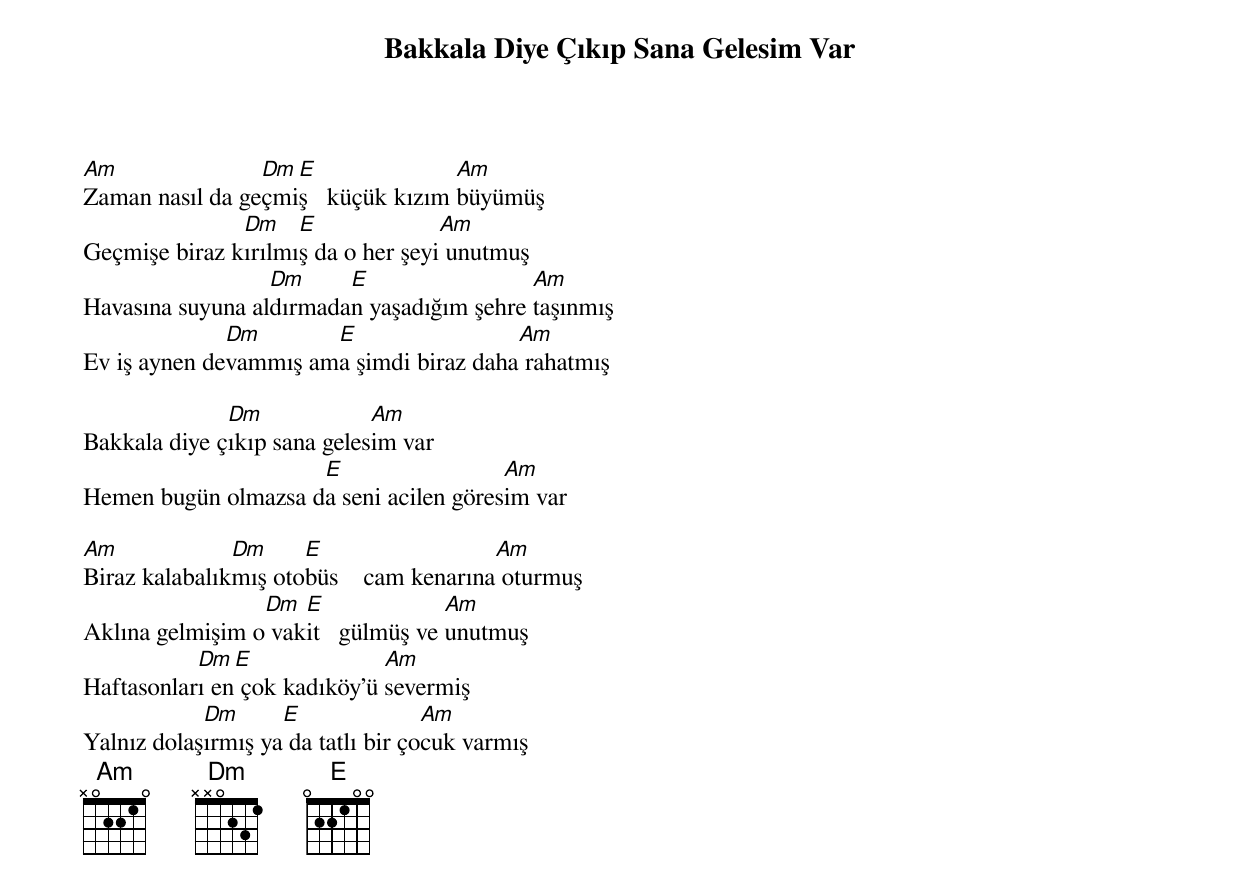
{title: Bakkala Diye Çıkıp Sana Gelesim Var}
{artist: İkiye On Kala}

Am               Dm E               Am
Zaman nasıl da geçmiş   küçük kızım büyümüş
               Dm    E              Am
Geçmişe biraz kırılmış da o her şeyi unutmuş
                  Dm     E                 Am
Havasına suyuna aldırmadan yaşadığım şehre taşınmış
              Dm       E                 Am
Ev iş aynen devammış ama şimdi biraz daha rahatmış

              Dm             Am
Bakkala diye çıkıp sana gelesim var
                     E                  Am
Hemen bugün olmazsa da seni acilen göresim var

Am             Dm     E                  Am
Biraz kalabalıkmış otobüs    cam kenarına oturmuş
                 Dm  E              Am
Aklına gelmişim o vakit   gülmüş ve unutmuş
           Dm  E              Am
Haftasonları en çok kadıköy'ü severmiş
            Dm      E               Am
Yalnız dolaşırmış ya da tatlı bir çocuk varmış
